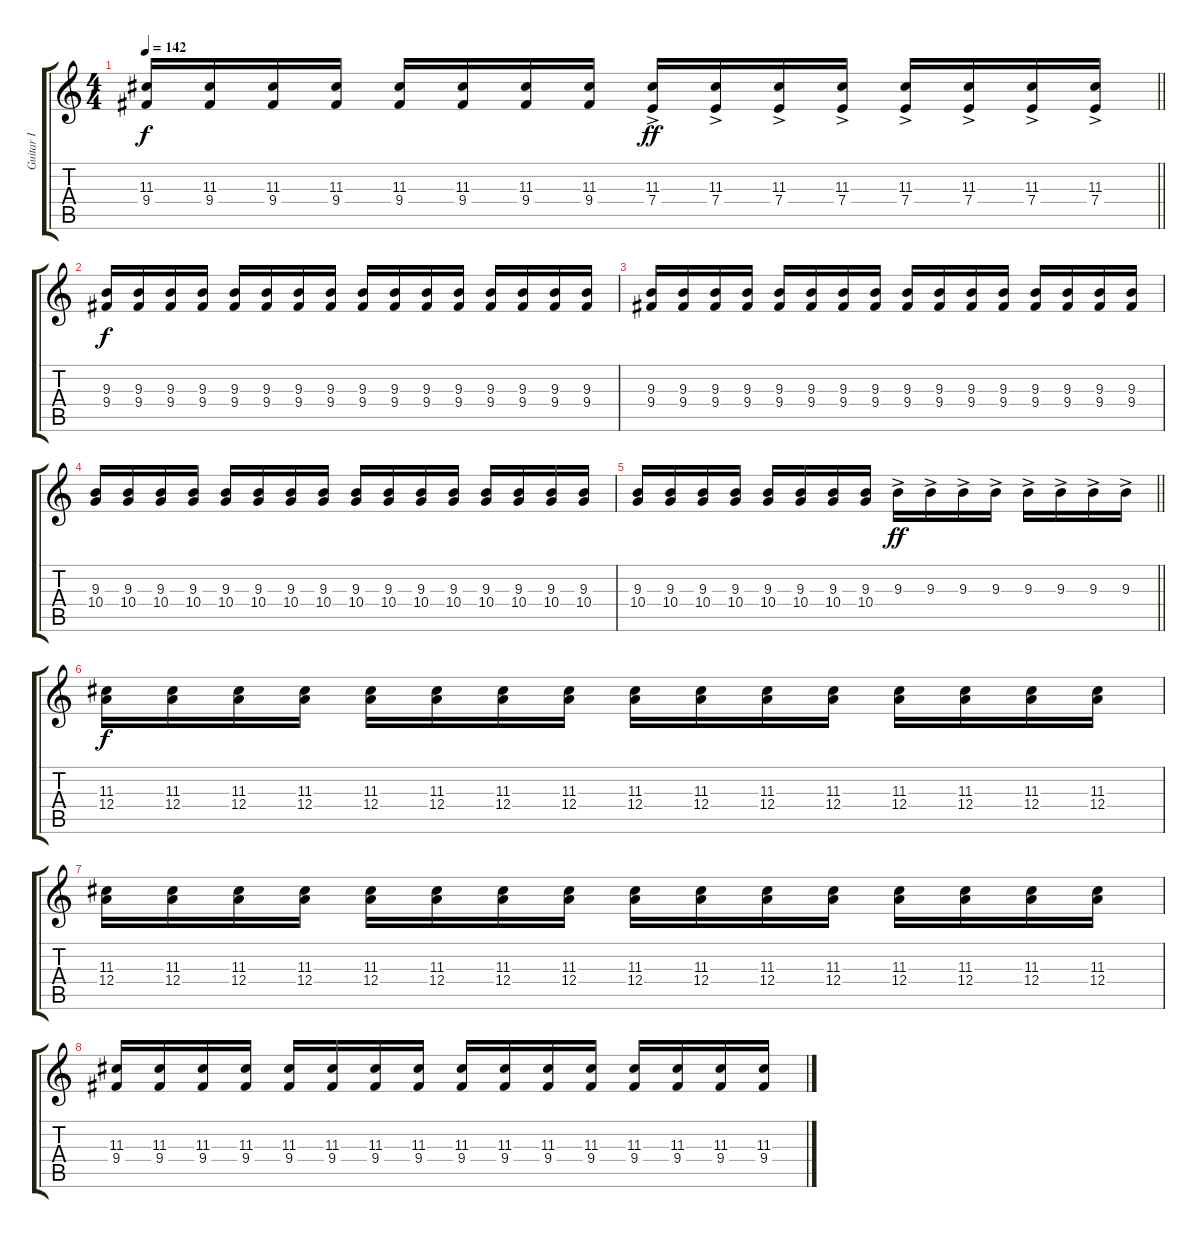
\track ("Guitar I" "Guitar I") {instrument distortionguitar}
\staff {score tabs}
\tuning (B3 Gb3 D3 A2 E2 B1) {hide}
\ts (4 4)
\tempo 142
\clef g2
\barLineRight lightlight
\ks c
(11.3 9.4).16{dy f} (11.3 9.4).16 (11.3 9.4).16 (11.3 9.4).16 (11.3 9.4).16 (11.3 9.4).16 (11.3 9.4).16 (11.3 9.4).16 (11.3 7.4{ac}).16{dy ff} (11.3 7.4{ac}).16 (11.3 7.4{ac}).16 (11.3 7.4{ac}).16 (11.3 7.4{ac}).16 (11.3 7.4{ac}).16 (11.3 7.4{ac}).16 (11.3 7.4{ac}).16 |
\section ("" "")
(9.3 9.4).16{dy f} (9.3 9.4).16 (9.3 9.4).16 (9.3 9.4).16 (9.3 9.4).16 (9.3 9.4).16 (9.3 9.4).16 (9.3 9.4).16 (9.3 9.4).16 (9.3 9.4).16 (9.3 9.4).16 (9.3 9.4).16 (9.3 9.4).16 (9.3 9.4).16 (9.3 9.4).16 (9.3 9.4).16 |
(9.3 9.4).16 (9.3 9.4).16 (9.3 9.4).16 (9.3 9.4).16 (9.3 9.4).16 (9.3 9.4).16 (9.3 9.4).16 (9.3 9.4).16 (9.3 9.4).16 (9.3 9.4).16 (9.3 9.4).16 (9.3 9.4).16 (9.3 9.4).16 (9.3 9.4).16 (9.3 9.4).16 (9.3 9.4).16 |
(9.3 10.4).16 (9.3 10.4).16 (9.3 10.4).16 (9.3 10.4).16 (9.3 10.4).16 (9.3 10.4).16 (9.3 10.4).16 (9.3 10.4).16 (9.3 10.4).16 (9.3 10.4).16 (9.3 10.4).16 (9.3 10.4).16 (9.3 10.4).16 (9.3 10.4).16 (9.3 10.4).16 (9.3 10.4).16 |
\barLineRight lightlight
(9.3 10.4).16 (9.3 10.4).16 (9.3 10.4).16 (9.3 10.4).16 (9.3 10.4).16 (9.3 10.4).16 (9.3 10.4).16 (9.3 10.4).16 9.3{ac}.16{dy ff} 9.3{ac}.16 9.3{ac}.16 9.3{ac}.16 9.3{ac}.16 9.3{ac}.16 9.3{ac}.16 9.3{ac}.16 |
\section ("" "")
(11.3 12.4).16{dy f} (11.3 12.4).16 (11.3 12.4).16 (11.3 12.4).16 (11.3 12.4).16 (11.3 12.4).16 (11.3 12.4).16 (11.3 12.4).16 (11.3 12.4).16 (11.3 12.4).16 (11.3 12.4).16 (11.3 12.4).16 (11.3 12.4).16 (11.3 12.4).16 (11.3 12.4).16 (11.3 12.4).16 |
(11.3 12.4).16 (11.3 12.4).16 (11.3 12.4).16 (11.3 12.4).16 (11.3 12.4).16 (11.3 12.4).16 (11.3 12.4).16 (11.3 12.4).16 (11.3 12.4).16 (11.3 12.4).16 (11.3 12.4).16 (11.3 12.4).16 (11.3 12.4).16 (11.3 12.4).16 (11.3 12.4).16 (11.3 12.4).16 |
(11.3 9.4).16 (11.3 9.4).16 (11.3 9.4).16 (11.3 9.4).16 (11.3 9.4).16 (11.3 9.4).16 (11.3 9.4).16 (11.3 9.4).16 (11.3 9.4).16 (11.3 9.4).16 (11.3 9.4).16 (11.3 9.4).16 (11.3 9.4).16 (11.3 9.4).16 (11.3 9.4).16 (11.3 9.4).16
